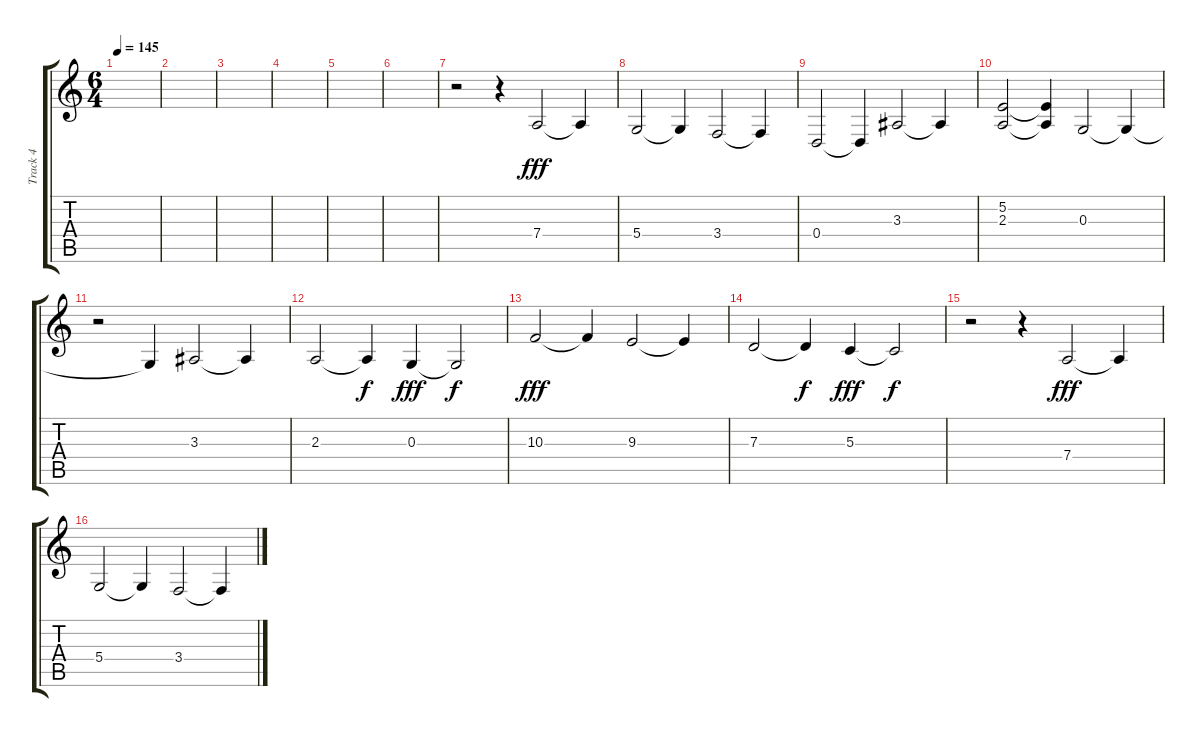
\track ("Track 4" "Track 4") {instrument acousticgrandpiano}
\staff {score tabs}
\tuning (E4 B3 G3 D3 A2 D2) {hide}
\ts (6 4)
\tempo 145
\clef g2
\ks c
|
|
|
|
|
|
r.2 r.4 7.4.2{dy fff} 7.4{t}.4 |
5.4.2 5.4{t}.4 3.4.2 3.4{t}.4 |
0.4.2 0.4{t}.4 3.3.2 3.3{t}.4 |
(5.2 2.3).2 (5.2{t} 2.3{t}).4 0.3.2 0.3{t}.4 |
r.2 0.3{t}.4 3.3.2 3.3{t}.4 |
2.3.2 2.3{t}.4{dy f} 0.3.4{dy fff} 0.3{t}.2{dy f} |
10.3.2{dy fff} 10.3{t}.4 9.3.2 9.3{t}.4 |
7.3.2 7.3{t}.4{dy f} 5.3.4{dy fff} 5.3{t}.2{dy f} |
r.2 r.4 7.4.2{dy fff} 7.4{t}.4 |
5.4.2 5.4{t}.4 3.4.2 3.4{t}.4
